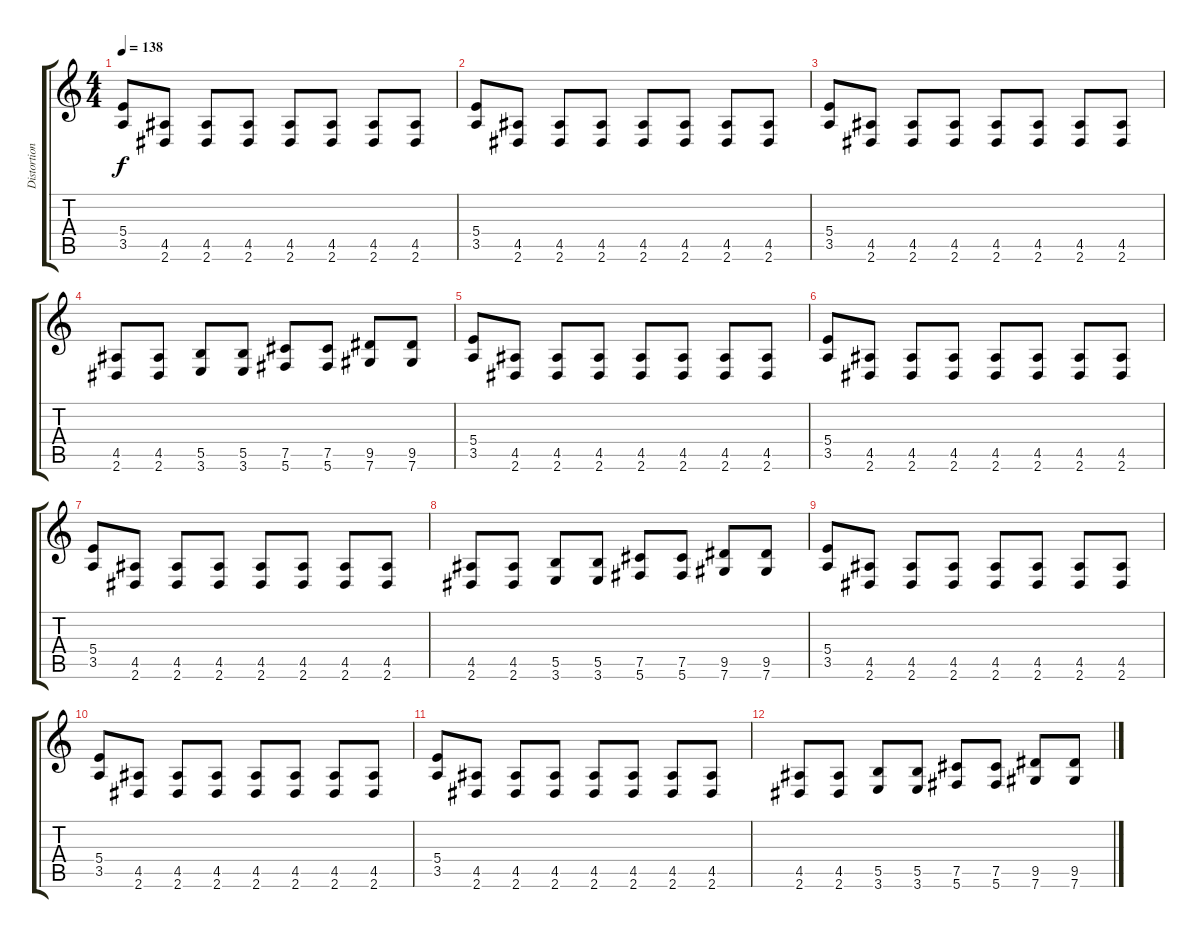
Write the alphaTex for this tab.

\track ("Distortion guitar 1" "Distortion") {instrument distortionguitar}
\staff {score tabs}
\tuning (Db4 Ab3 E3 B2 Gb2 Db2) {hide}
\ts (4 4)
\tempo 138
\clef g2
\ks c
(5.4 3.5).8{dy f volume 11} (4.5 2.6).8 (4.5 2.6).8 (4.5 2.6).8 (4.5 2.6).8 (4.5 2.6).8 (4.5 2.6).8 (4.5 2.6).8 |
(5.4 3.5).8{volume 10} (4.5 2.6).8 (4.5 2.6).8 (4.5 2.6).8 (4.5 2.6).8 (4.5 2.6).8 (4.5 2.6).8 (4.5 2.6).8 |
(5.4 3.5).8{volume 9} (4.5 2.6).8 (4.5 2.6).8 (4.5 2.6).8 (4.5 2.6).8 (4.5 2.6).8 (4.5 2.6).8 (4.5 2.6).8 |
(4.5 2.6).8{volume 8} (4.5 2.6).8 (5.5 3.6).8 (5.5 3.6).8 (7.5 5.6).8 (7.5 5.6).8 (9.5 7.6).8 (9.5 7.6).8 |
(5.4 3.5).8{volume 7} (4.5 2.6).8 (4.5 2.6).8 (4.5 2.6).8 (4.5 2.6).8 (4.5 2.6).8 (4.5 2.6).8 (4.5 2.6).8 |
(5.4 3.5).8{volume 6} (4.5 2.6).8 (4.5 2.6).8 (4.5 2.6).8 (4.5 2.6).8 (4.5 2.6).8 (4.5 2.6).8 (4.5 2.6).8 |
(5.4 3.5).8{volume 5} (4.5 2.6).8 (4.5 2.6).8 (4.5 2.6).8 (4.5 2.6).8 (4.5 2.6).8 (4.5 2.6).8 (4.5 2.6).8 |
(4.5 2.6).8{volume 4} (4.5 2.6).8 (5.5 3.6).8 (5.5 3.6).8 (7.5 5.6).8 (7.5 5.6).8 (9.5 7.6).8 (9.5 7.6).8 |
(5.4 3.5).8{volume 3} (4.5 2.6).8 (4.5 2.6).8 (4.5 2.6).8 (4.5 2.6).8 (4.5 2.6).8 (4.5 2.6).8 (4.5 2.6).8 |
(5.4 3.5).8{volume 2} (4.5 2.6).8 (4.5 2.6).8 (4.5 2.6).8 (4.5 2.6).8 (4.5 2.6).8 (4.5 2.6).8 (4.5 2.6).8 |
(5.4 3.5).8{volume 1} (4.5 2.6).8 (4.5 2.6).8 (4.5 2.6).8 (4.5 2.6).8 (4.5 2.6).8 (4.5 2.6).8 (4.5 2.6).8 |
(4.5 2.6).8{volume 0} (4.5 2.6).8 (5.5 3.6).8 (5.5 3.6).8 (7.5 5.6).8 (7.5 5.6).8 (9.5 7.6).8 (9.5 7.6).8
